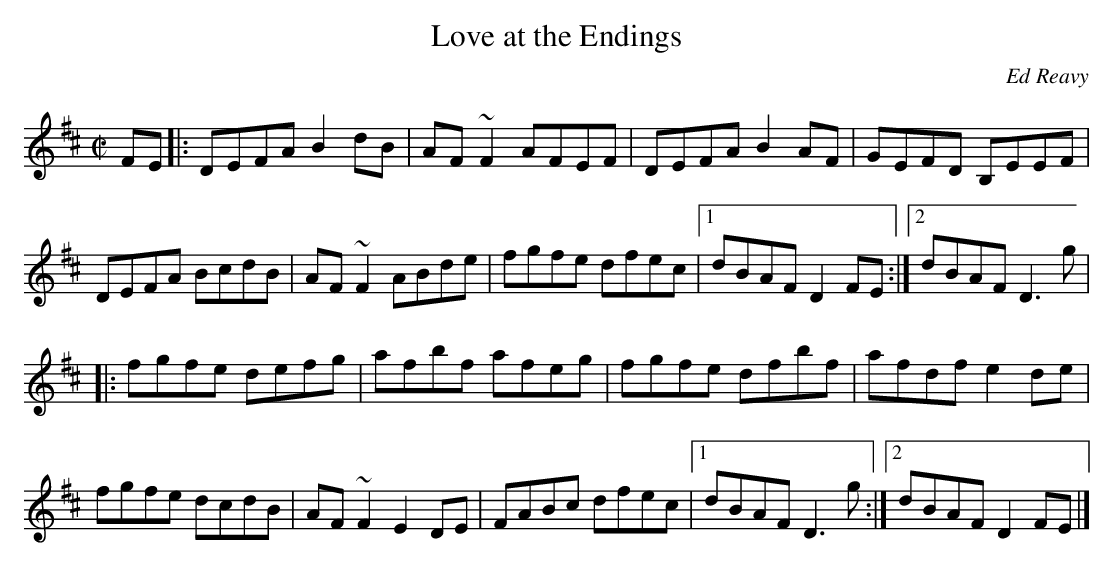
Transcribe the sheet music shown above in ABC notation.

X:1
T:Love at the Endings
M:C|
L:1/8
C:Ed Reavy
K:D
FE[|:DEFA B2dB|AF~F2 AFEF|DEFA B2AF|GEFD B,EEF|!
DEFA BcdB|AF~F2 ABde|fgfe dfec|1dBAF D2FE:|2dBAF D3g|!
|:fgfe defg|afbf afeg|fgfe dfbf|afdf e2de|!
fgfe dcdB|AF~F2 E2DE|FABc dfec|1dBAF D3g:|2dBAF D2FE|]!
